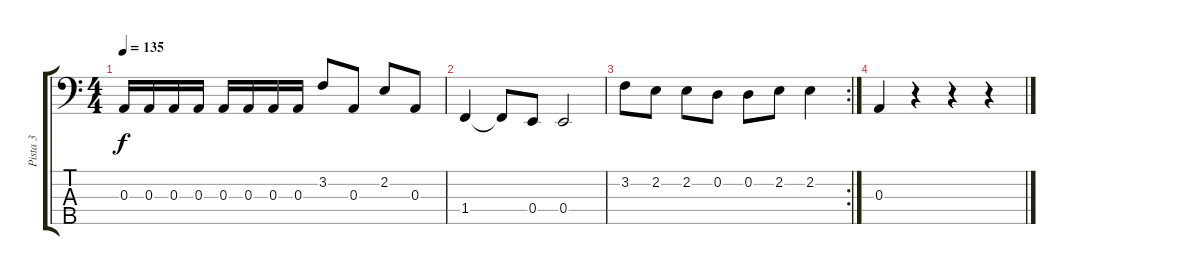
\track ("Pista 3" "Pista 3") {instrument electricbassfinger}
\staff {score tabs}
\tuning (G2 D2 A1 E1 B0) {hide}
\ts (4 4)
\tempo 135
\clef f4
\ks c
0.3.16{dy f} 0.3.16 0.3.16 0.3.16 0.3.16 0.3.16 0.3.16 0.3.16 3.2.8 0.3.8 2.2.8 0.3.8 |
1.4.4 1.4{t}.8 0.4.8 0.4.2 |
\rc 2
3.2.8 2.2.8 2.2.8 0.2.8 0.2.8 2.2.8 2.2.4 |
0.3.4 r.4 r.4 r.4
